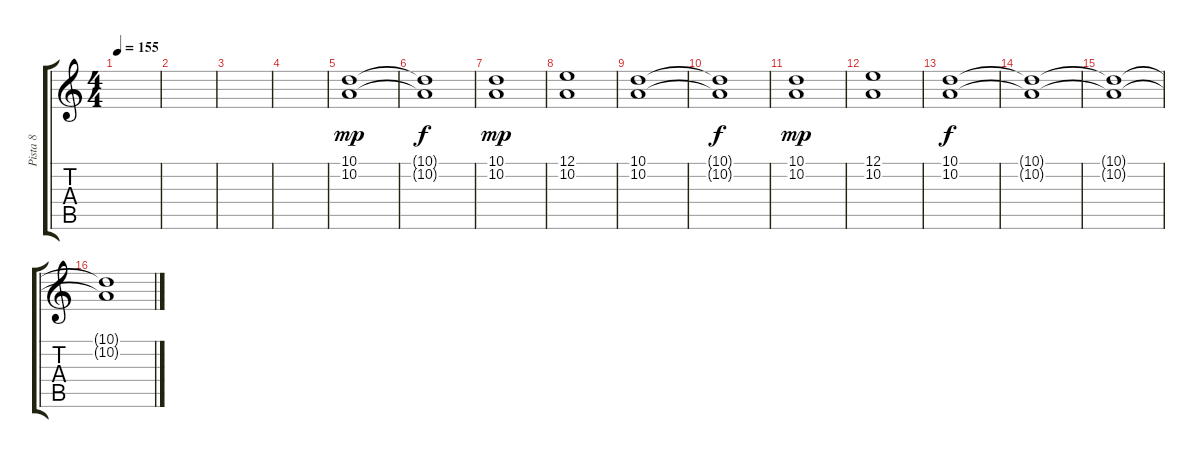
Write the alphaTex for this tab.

\track ("Pista 8" "Pista 8") {instrument lead2sawtooth}
\staff {score tabs}
\tuning (E4 B3 G3 D3 A2 E2) {hide}
\ts (4 4)
\tempo 155
\clef g2
\ks c
|
|
|
|
(10.1 10.2).1{dy mp} |
(10.1{t} 10.2{t}).1{dy f} |
(10.1 10.2).1{dy mp} |
(12.1 10.2).1 |
(10.1 10.2).1 |
(10.1{t} 10.2{t}).1{dy f} |
(10.1 10.2).1{dy mp} |
(12.1 10.2).1 |
(10.1 10.2).1{dy f volume 0} |
(10.1{t} 10.2{t}).1 |
(10.1{t} 10.2{t}).1 |
(10.1{t} 10.2{t}).1
